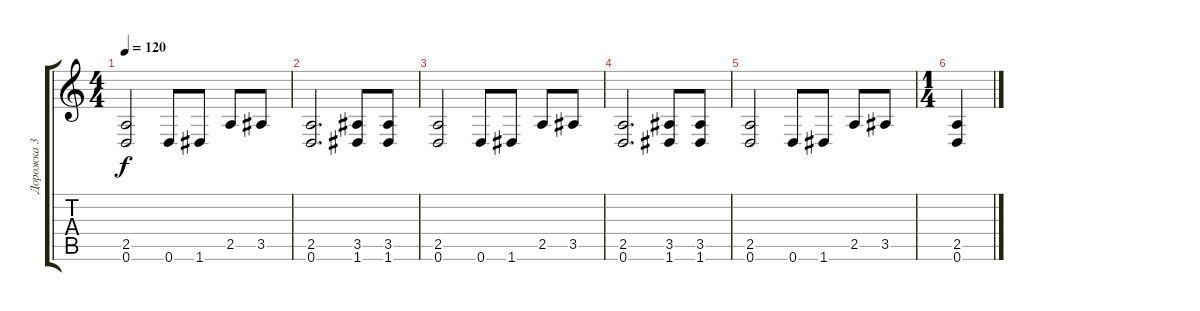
\track ("Дорожка 3" "Дорожка 3") {instrument overdrivenguitar}
\staff {score tabs}
\tuning (D4 A3 F3 C3 G2 D2) {hide}
\ts (4 4)
\tempo 120
\clef g2
\ks c
(2.5 0.6).2{dy f} 0.6.8 1.6.8 2.5.8 3.5.8 |
(2.5 0.6).2{d} (3.5 1.6).8 (3.5 1.6).8 |
(2.5 0.6).2 0.6.8 1.6.8 2.5.8 3.5.8 |
(2.5 0.6).2{d} (3.5 1.6).8 (3.5 1.6).8 |
(2.5 0.6).2 0.6.8 1.6.8 2.5.8 3.5.8 |
\ts (1 4)
(2.5 0.6).4
